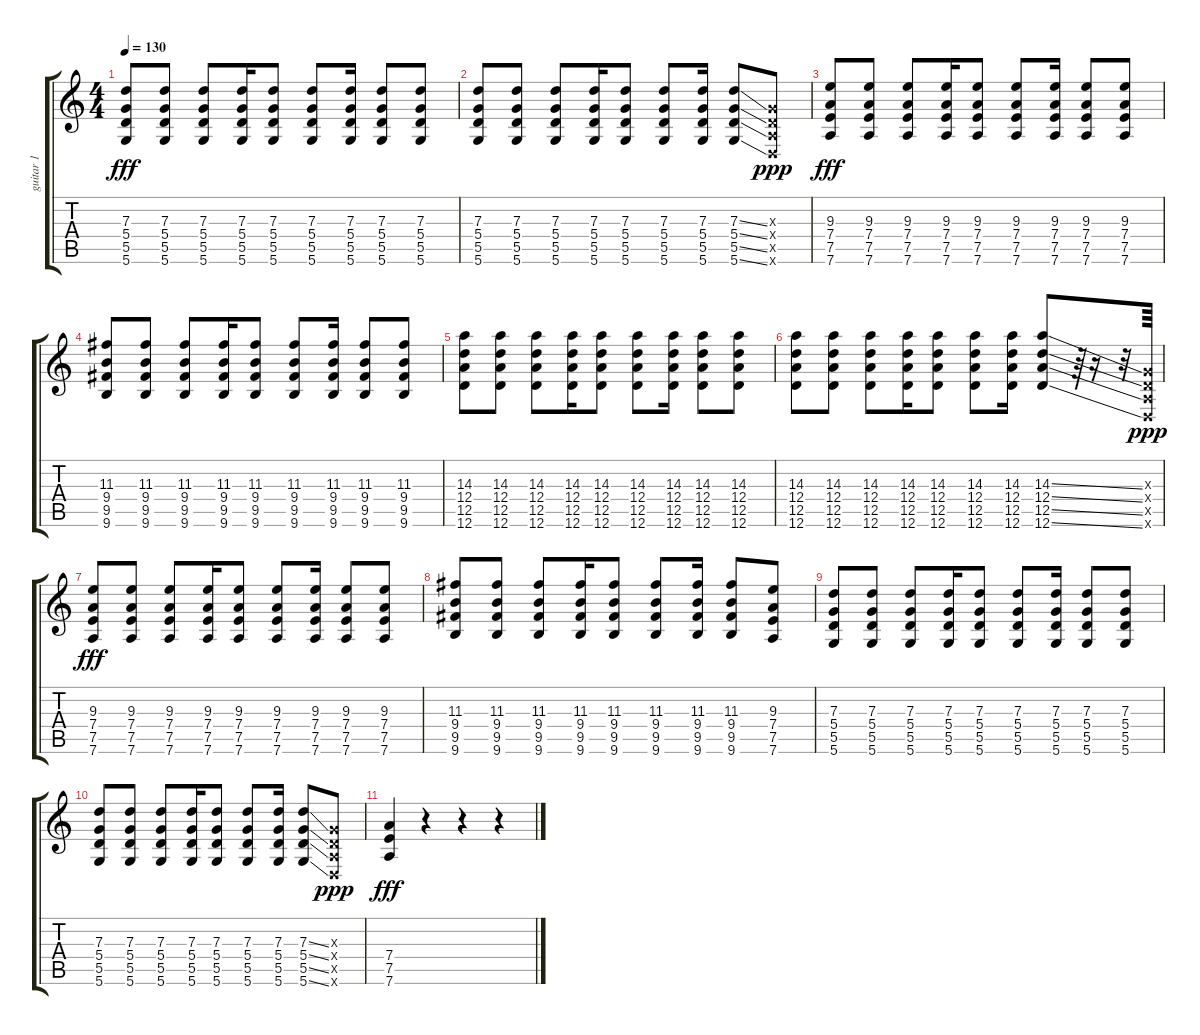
\track ("guitar 1" "guitar 1") {instrument electricguitarmuted}
\staff {score tabs}
\tuning (E4 B3 G3 D3 A2 D2) {hide}
\ts (4 4)
\tempo 130
\clef g2
\ks c
(7.3 5.4 5.5 5.6).8{dy fff} (7.3 5.4 5.5 5.6).8 (7.3 5.4 5.5 5.6).8 (7.3 5.4 5.5 5.6).16 (7.3 5.4 5.5 5.6).8 (7.3 5.4 5.5 5.6).8 (7.3 5.4 5.5 5.6).16 (7.3 5.4 5.5 5.6).8 (7.3 5.4 5.5 5.6).8 |
(7.3 5.4 5.5 5.6).8 (7.3 5.4 5.5 5.6).8 (7.3 5.4 5.5 5.6).8 (7.3 5.4 5.5 5.6).16 (7.3 5.4 5.5 5.6).8 (7.3 5.4 5.5 5.6).8 (7.3 5.4 5.5 5.6).16 (7.3{ss} 5.4{ss} 5.5{ss} 5.6{ss}).8 (0.3{x} 0.4{x} 0.5{x} 0.6{x}).8{dy ppp} |
(9.3 7.4 7.5 7.6).8{dy fff} (9.3 7.4 7.5 7.6).8 (9.3 7.4 7.5 7.6).8 (9.3 7.4 7.5 7.6).16 (9.3 7.4 7.5 7.6).8 (9.3 7.4 7.5 7.6).8 (9.3 7.4 7.5 7.6).16 (9.3 7.4 7.5 7.6).8 (9.3 7.4 7.5 7.6).8 |
(11.3 9.4 9.5 9.6).8 (11.3 9.4 9.5 9.6).8 (11.3 9.4 9.5 9.6).8 (11.3 9.4 9.5 9.6).16 (11.3 9.4 9.5 9.6).8 (11.3 9.4 9.5 9.6).8 (11.3 9.4 9.5 9.6).16 (11.3 9.4 9.5 9.6).8 (11.3 9.4 9.5 9.6).8 |
(14.3 12.4 12.5 12.6).8 (14.3 12.4 12.5 12.6).8 (14.3 12.4 12.5 12.6).8 (14.3 12.4 12.5 12.6).16 (14.3 12.4 12.5 12.6).8 (14.3 12.4 12.5 12.6).8 (14.3 12.4 12.5 12.6).16 (14.3 12.4 12.5 12.6).8 (14.3 12.4 12.5 12.6).8 |
(14.3 12.4 12.5 12.6).8 (14.3 12.4 12.5 12.6).8 (14.3 12.4 12.5 12.6).8 (14.3 12.4 12.5 12.6).16 (14.3 12.4 12.5 12.6).8 (14.3 12.4 12.5 12.6).8 (14.3 12.4 12.5 12.6).16 (14.3{ss} 12.4{ss} 12.5{ss} 12.6{ss}).8 r.64 r.16 r.32 (0.3{x} 0.4{x} 0.5{x} 0.6{x}).64{dy ppp} |
(9.3 7.4 7.5 7.6).8{dy fff} (9.3 7.4 7.5 7.6).8 (9.3 7.4 7.5 7.6).8 (9.3 7.4 7.5 7.6).16 (9.3 7.4 7.5 7.6).8 (9.3 7.4 7.5 7.6).8 (9.3 7.4 7.5 7.6).16 (9.3 7.4 7.5 7.6).8 (9.3 7.4 7.5 7.6).8 |
(11.3 9.4 9.5 9.6).8 (11.3 9.4 9.5 9.6).8 (11.3 9.4 9.5 9.6).8 (11.3 9.4 9.5 9.6).16 (11.3 9.4 9.5 9.6).8 (11.3 9.4 9.5 9.6).8 (11.3 9.4 9.5 9.6).16 (11.3 9.4 9.5 9.6).8 (9.3 7.4 7.5 7.6).8 |
(7.3 5.4 5.5 5.6).8 (7.3 5.4 5.5 5.6).8 (7.3 5.4 5.5 5.6).8 (7.3 5.4 5.5 5.6).16 (7.3 5.4 5.5 5.6).8 (7.3 5.4 5.5 5.6).8 (7.3 5.4 5.5 5.6).16 (7.3 5.4 5.5 5.6).8 (7.3 5.4 5.5 5.6).8 |
(7.3 5.4 5.5 5.6).8 (7.3 5.4 5.5 5.6).8 (7.3 5.4 5.5 5.6).8 (7.3 5.4 5.5 5.6).16 (7.3 5.4 5.5 5.6).8 (7.3 5.4 5.5 5.6).8 (7.3 5.4 5.5 5.6).16 (7.3{ss} 5.4{ss} 5.5{ss} 5.6{ss}).8 (0.3{x} 0.4{x} 0.5{x} 0.6{x}).8{dy ppp} |
(7.4 7.5 7.6).4{dy fff instrument overdrivenguitar} r.4 r.4 r.4
